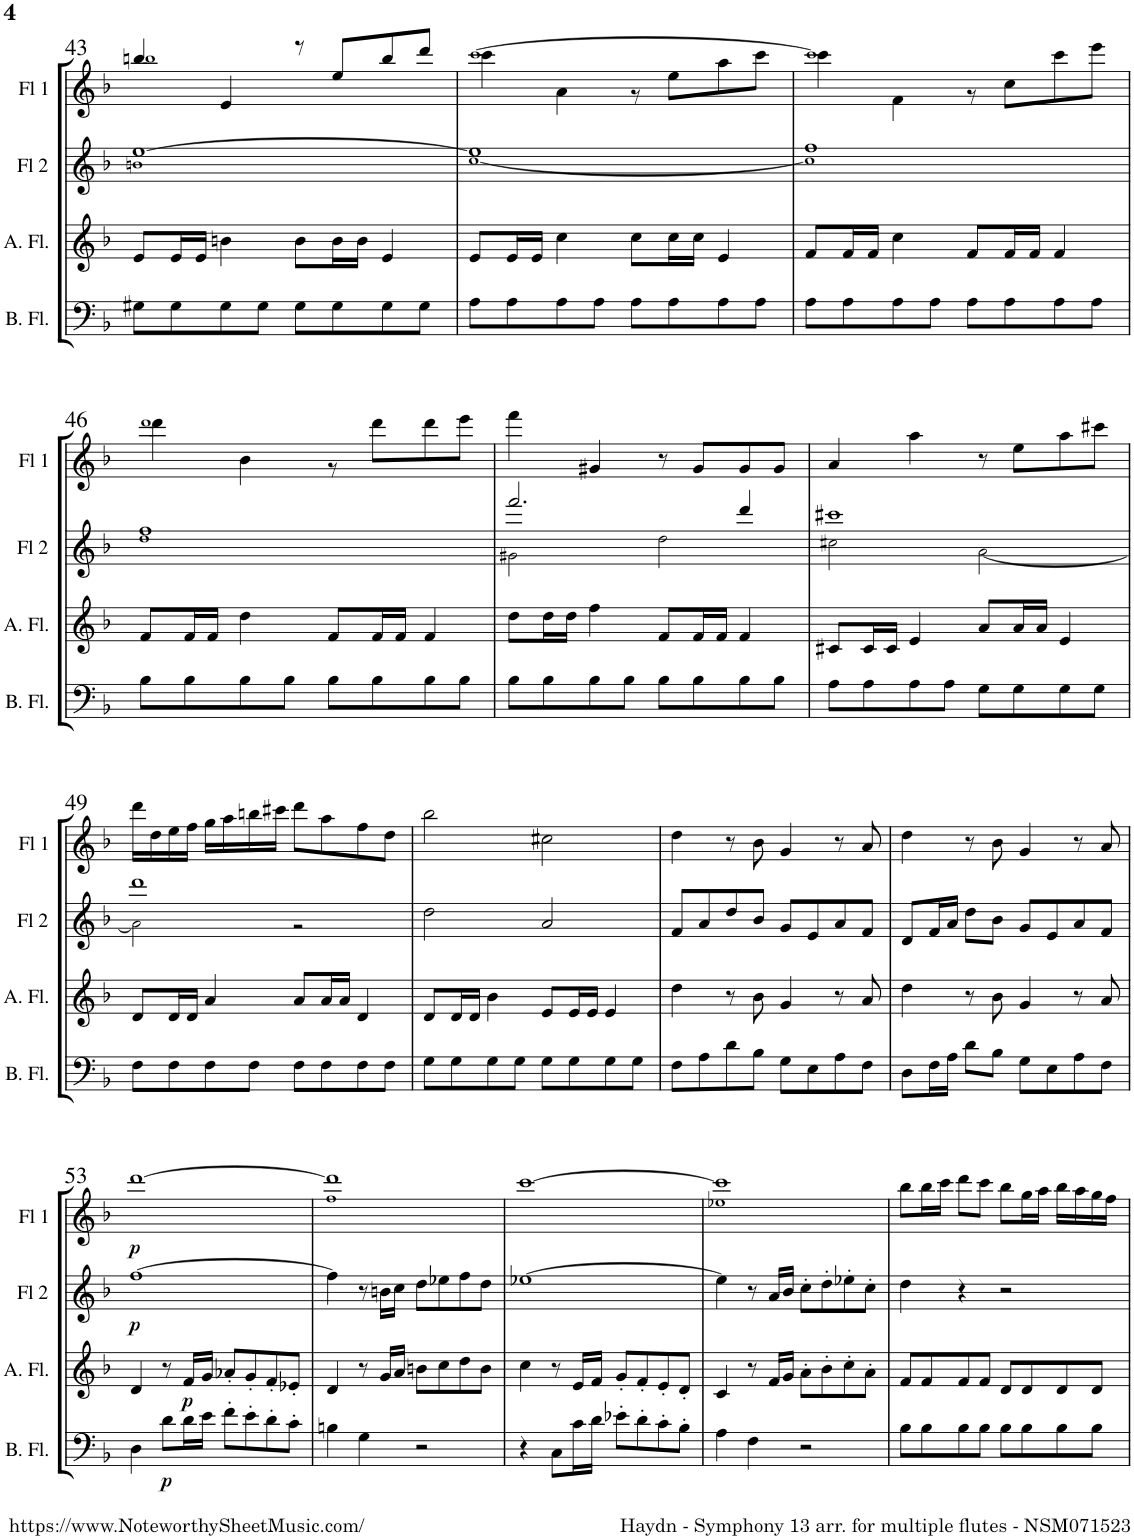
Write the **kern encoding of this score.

**kern	**dynam	**kern	**dynam	**kern	**dynam	**kern	**dynam
*part4	*part4	*part3	*part3	*part2	*part2	*part1	*part1
*staff4	*staff4	*staff3	*staff3	*staff2	*staff2	*staff1	*staff1
*I"Bass Flute	*	*I"Alto Flute	*	*I"Flute 2	*	*I"Flute 1	*
*I'B. Fl.	*	*I'A. Fl.	*	*I'Fl 2	*	*I'Fl 1	*
!!LO:PB:g=z
*clefF4	*	*clefG2	*	*clefG2	*	*clefG2	*
*k[b-]	*	*k[b-]	*	*k[b-]	*	*k[b-]	*
*M4/4	*	*M4/4	*	*M4/4	*	*M4/4	*
*met(c)	*	*met(c)	*	*met(c)	*	*met(c)	*
=43	=43	=43	=43	=43	=43	=43	=43
*	*	*	*	*	*	*^	*
8G#X\L	.	8e/L	.	1bn! [1ee	.	4bbn/	1bb!	.
8G#\	.	16e/L	.	.	.	.	.	.
.	.	16e/JJ	.	.	.	.	.	.
8G#\	.	4bn\	.	.	.	4e/	.	.
8G#\J	.	.	.	.	.	.	.	.
8G#\L	.	8b\L	.	.	.	8r	.	.
8G#\	.	16b\L	.	.	.	8ee/L	.	.
.	.	16b\JJ	.	.	.	.	.	.
8G#\	.	4e/	.	.	.	8bb/	.	.
8G#\J	.	.	.	.	.	8ddd/J	.	.
=44	=44	=44	=44	=44	=44	=44	=44	=44
8A\L	.	8e/L	.	[1cc! 1ee]	.	[>1ccc!	4ccc\	.
8A\	.	16e/L	.	.	.	.	.	.
.	.	16e/JJ	.	.	.	.	.	.
8A\	.	4cc\	.	.	.	.	4a\	.
8A\J	.	.	.	.	.	.	.	.
8A\L	.	8cc\L	.	.	.	.	8r	.
8A\	.	16cc\L	.	.	.	.	8ee\L	.
.	.	16cc\JJ	.	.	.	.	.	.
8A\	.	4e/	.	.	.	.	8aa\	.
8A\J	.	.	.	.	.	.	8ccc\J	.
=45	=45	=45	=45	=45	=45	=45	=45	=45
8A\L	.	8f/L	.	1cc!] 1ff	.	1ccc!]	4ccc\	.
8A\	.	16f/L	.	.	.	.	.	.
.	.	16f/JJ	.	.	.	.	.	.
8A\	.	4cc\	.	.	.	.	4f\	.
8A\J	.	.	.	.	.	.	.	.
8A\L	.	8f/L	.	.	.	.	8r	.
8A\	.	16f/L	.	.	.	.	8cc\L	.
.	.	16f/JJ	.	.	.	.	.	.
8A\	.	4f/	.	.	.	.	8ccc\	.
8A\J	.	.	.	.	.	.	8eee\J	.
!!LO:LB:g=z	!!
=46	=46	=46	=46	=46	=46	=46	=46	=46
8B-\L	.	8f/L	.	1dd! 1ff	.	1ddd!	4ddd\	.
8B-\	.	16f/L	.	.	.	.	.	.
.	.	16f/JJ	.	.	.	.	.	.
8B-\	.	4dd\	.	.	.	.	4b-\	.
8B-\J	.	.	.	.	.	.	.	.
8B-\L	.	8f/L	.	.	.	.	8r	.
8B-\	.	16f/L	.	.	.	.	8ddd\L	.
.	.	16f/JJ	.	.	.	.	.	.
8B-\	.	4f/	.	.	.	.	8ddd\	.
8B-\J	.	.	.	.	.	.	8eee\J	.
*	*	*	*	*	*	*v	*v	*
=47	=47	=47	=47	=47	=47	=47	=47
*	*	*	*	*^	*	*	*
8B-\L	.	8dd\L	.	2.fff/	2g#X!\	.	4fff\	.
8B-\	.	16dd\L	.	.	.	.	.	.
.	.	16dd\JJ	.	.	.	.	.	.
8B-\	.	4ff\	.	.	.	.	4g#X/	.
8B-\J	.	.	.	.	.	.	.	.
8B-\L	.	8f/L	.	.	2dd!\	.	8r	.
8B-\	.	16f/L	.	.	.	.	8g#/L	.
.	.	16f/JJ	.	.	.	.	.	.
8B-\	.	4f/	.	4ddd/	.	.	8g#/	.
8B-\J	.	.	.	.	.	.	8g#/J	.
=48	=48	=48	=48	=48	=48	=48	=48	=48
8A\L	.	8c#X/L	.	1ccc#X	2cc#X!\	.	4a/	.
8A\	.	16c#/L	.	.	.	.	.	.
.	.	16c#/JJ	.	.	.	.	.	.
8A\	.	4e/	.	.	.	.	4aa\	.
8A\J	.	.	.	.	.	.	.	.
8G\L	.	8a/L	.	.	[2a!\	.	8r	.
8G\	.	16a/L	.	.	.	.	8ee\L	.
.	.	16a/JJ	.	.	.	.	.	.
8G\	.	4d/	.	.	.	.	8aa\	.
8G\J	.	.	.	.	.	.	8ccc#X\J	.
!!LO:LB:g=z
=49	=49	=49	=49	=49	=49	=49	=49	=49
8F\L	.	8d/L	.	1ddd	2a!\]	.	16ddd\LL	.
.	.	.	.	.	.	.	16dd\	.
8F\	.	16d/L	.	.	.	.	16ee\	.
.	.	16d/JJ	.	.	.	.	16ff\JJ	.
8F\	.	4a/	.	.	.	.	16gg\LL	.
.	.	.	.	.	.	.	16aa\	.
8F\J	.	.	.	.	.	.	16bbn\	.
.	.	.	.	.	.	.	16ccc#X\JJ	.
8F\L	.	8a/L	.	.	2r	.	8ddd\L	.
8F\	.	16a/L	.	.	.	.	8aa\	.
.	.	16a/JJ	.	.	.	.	.	.
8F\	.	4d/	.	.	.	.	8ff\	.
8F\J	.	.	.	.	.	.	8dd\J	.
*	*	*	*	*v	*v	*	*	*
=50	=50	=50	=50	=50	=50	=50	=50
8G\L	.	8d/L	.	2dd\	.	2bb-\	.
8G\	.	16d/L	.	.	.	.	.
.	.	16d/JJ	.	.	.	.	.
8G\	.	4b-\	.	.	.	.	.
8G\J	.	.	.	.	.	.	.
8G\L	.	8e/L	.	2a/	.	2cc#X\	.
8G\	.	16e/L	.	.	.	.	.
.	.	16e/JJ	.	.	.	.	.
8G\	.	4e/	.	.	.	.	.
8G\J	.	.	.	.	.	.	.
=51	=51	=51	=51	=51	=51	=51	=51
8F\L	.	4dd\	.	8f/L	.	4dd\	.
8A\	.	.	.	8a/	.	.	.
8d\	.	8r	.	8dd/	.	8r	.
8B-\J	.	8b-\	.	8b-/J	.	8b-\	.
8G\L	.	4g/	.	8g/L	.	4g/	.
8E\	.	.	.	8e/	.	.	.
8A\	.	8r	.	8a/	.	8r	.
8F\J	.	8a/	.	8f/J	.	8a/	.
=52	=52	=52	=52	=52	=52	=52	=52
8D\L	.	4dd\	.	8d/L	.	4dd\	.
16F\L	.	.	.	16f/L	.	.	.
16A\JJ	.	.	.	16a/JJ	.	.	.
8d\L	.	8r	.	8dd\L	.	8r	.
8B-\J	.	8b-\	.	8b-\J	.	8b-\	.
8G\L	.	4g/	.	8g/L	.	4g/	.
8E\	.	.	.	8e/	.	.	.
8A\	.	8r	.	8a/	.	8r	.
8F\J	.	8a/	.	8f/J	.	8a/	.
!!LO:LB:g=z
=53	=53	=53	=53	=53	=53	=53	=53
!	!	!	!	!	!LO:DY:b	!	!LO:DY:b
4D\	.	4d/	.	[1ff	p	[1ddd	p
!	!LO:DY:b	!	!	!	!	!	!
8d\L	p	8r	.	.	.	.	.
!	!	!	!LO:DY:b	!	!	!	!
16d\L	.	16f/LL	p	.	.	.	.
16e\JJ	.	16g/JJ	.	.	.	.	.
8f'\L	.	8a-X'/L	.	.	.	.	.
8e'\	.	8g'/	.	.	.	.	.
8d'\	.	8f'/	.	.	.	.	.
8c'\J	.	8e-X'/J	.	.	.	.	.
=54	=54	=54	=54	=54	=54	=54	=54
4Bn\	.	4d/	.	4ff\]	.	1ff! 1ddd]	.
4G\	.	8r	.	8r	.	.	.
.	.	16g/LL	.	16bn\LL	.	.	.
.	.	16a/JJ	.	16cc\JJ	.	.	.
2r	.	8bn\L	.	8dd\L	.	.	.
.	.	8cc\	.	8ee-X\	.	.	.
.	.	8dd\	.	8ff\	.	.	.
.	.	8b\J	.	8dd\J	.	.	.
=55	=55	=55	=55	=55	=55	=55	=55
4r	.	4cc\	.	[1ee-X	.	[1ccc	.
8C\L	.	8r	.	.	.	.	.
16c\L	.	16e/LL	.	.	.	.	.
16d\JJ	.	16f/JJ	.	.	.	.	.
8e-X'\L	.	8g'/L	.	.	.	.	.
8d'\	.	8f'/	.	.	.	.	.
8c'\	.	8e'/	.	.	.	.	.
8B-'\J	.	8d'/J	.	.	.	.	.
=56	=56	=56	=56	=56	=56	=56	=56
4A\	.	4c/	.	4ee-\]	.	1ee-X! 1ccc]	.
4F\	.	8r	.	8r	.	.	.
.	.	16f/LL	.	16a/LL	.	.	.
.	.	16g/JJ	.	16b-/JJ	.	.	.
2r	.	8a'\L	.	8cc'\L	.	.	.
.	.	8b-'\	.	8dd'\	.	.	.
.	.	8cc'\	.	8ee-X'\	.	.	.
.	.	8a'\J	.	8cc'\J	.	.	.
=57	=57	=57	=57	=57	=57	=57	=57
8B-\L	.	8f/L	.	4dd\	.	8bb-\L	.
8B-\	.	8f/	.	.	.	16bb-\L	.
.	.	.	.	.	.	16ccc\JJ	.
8B-\	.	8f/	.	4r	.	8ddd\L	.
8B-\J	.	8f/J	.	.	.	8ccc\J	.
8B-\L	.	8d/L	.	2r	.	8bb-\L	.
8B-\	.	8d/	.	.	.	16gg\L	.
.	.	.	.	.	.	16aa\JJ	.
8B-\	.	8d/	.	.	.	16bb-\LL	.
.	.	.	.	.	.	16aa\	.
8B-\J	.	8d/J	.	.	.	16gg\	.
.	.	.	.	.	.	16ff\JJ	.
=	=	=	=	=	=	=	=
*-	*-	*-	*-	*-	*-	*-	*-
